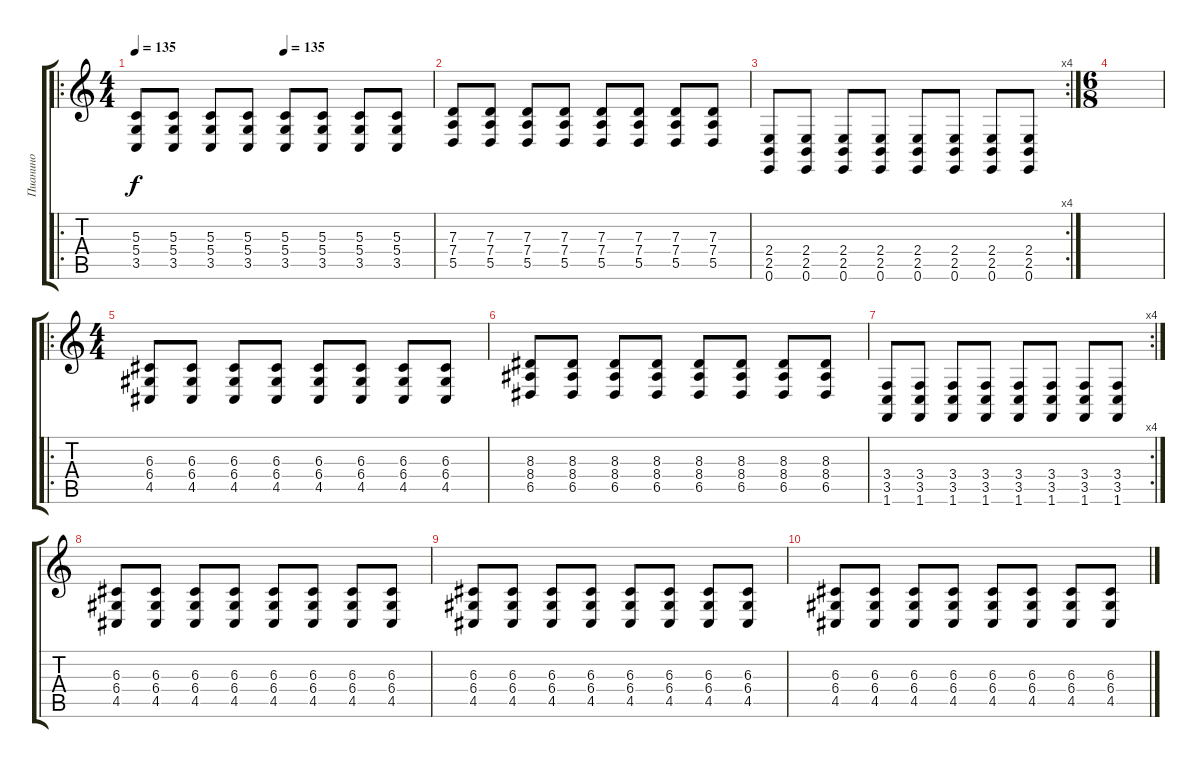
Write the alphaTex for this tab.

\track ("Пианино" "Пианино") {instrument acousticgrandpiano}
\staff {score tabs}
\tuning (E4 B3 G3 D3 A2 E2) {hide}
\ro
\ts (4 4)
\tempo 135
\tempo (135 0.5)
\clef g2
\ks c
(5.3 5.4 3.5).8{dy f} (5.3 5.4 3.5).8 (5.3 5.4 3.5).8 (5.3 5.4 3.5).8 (5.3 5.4 3.5).8 (5.3 5.4 3.5).8 (5.3 5.4 3.5).8 (5.3 5.4 3.5).8 |
(7.3 7.4 5.5).8 (7.3 7.4 5.5).8 (7.3 7.4 5.5).8 (7.3 7.4 5.5).8 (7.3 7.4 5.5).8 (7.3 7.4 5.5).8 (7.3 7.4 5.5).8 (7.3 7.4 5.5).8 |
\rc 4
(2.4 2.5 0.6).8 (2.4 2.5 0.6).8 (2.4 2.5 0.6).8 (2.4 2.5 0.6).8 (2.4 2.5 0.6).8 (2.4 2.5 0.6).8 (2.4 2.5 0.6).8 (2.4 2.5 0.6).8 |
\ts (6 8)
|
\ro
\ts (4 4)
(6.3 6.4 4.5).8 (6.3 6.4 4.5).8 (6.3 6.4 4.5).8 (6.3 6.4 4.5).8 (6.3 6.4 4.5).8 (6.3 6.4 4.5).8 (6.3 6.4 4.5).8 (6.3 6.4 4.5).8 |
(8.3 8.4 6.5).8 (8.3 8.4 6.5).8 (8.3 8.4 6.5).8 (8.3 8.4 6.5).8 (8.3 8.4 6.5).8 (8.3 8.4 6.5).8 (8.3 8.4 6.5).8 (8.3 8.4 6.5).8 |
\rc 4
(3.4 3.5 1.6).8 (3.4 3.5 1.6).8 (3.4 3.5 1.6).8 (3.4 3.5 1.6).8 (3.4 3.5 1.6).8 (3.4 3.5 1.6).8 (3.4 3.5 1.6).8 (3.4 3.5 1.6).8 |
(6.3 6.4 4.5).8 (6.3 6.4 4.5).8 (6.3 6.4 4.5).8 (6.3 6.4 4.5).8 (6.3 6.4 4.5).8 (6.3 6.4 4.5).8 (6.3 6.4 4.5).8 (6.3 6.4 4.5).8 |
(6.3 6.4 4.5).8 (6.3 6.4 4.5).8 (6.3 6.4 4.5).8 (6.3 6.4 4.5).8 (6.3 6.4 4.5).8 (6.3 6.4 4.5).8 (6.3 6.4 4.5).8 (6.3 6.4 4.5).8 |
(6.3 6.4 4.5).8 (6.3 6.4 4.5).8 (6.3 6.4 4.5).8 (6.3 6.4 4.5).8 (6.3 6.4 4.5).8 (6.3 6.4 4.5).8 (6.3 6.4 4.5).8 (6.3 6.4 4.5).8
